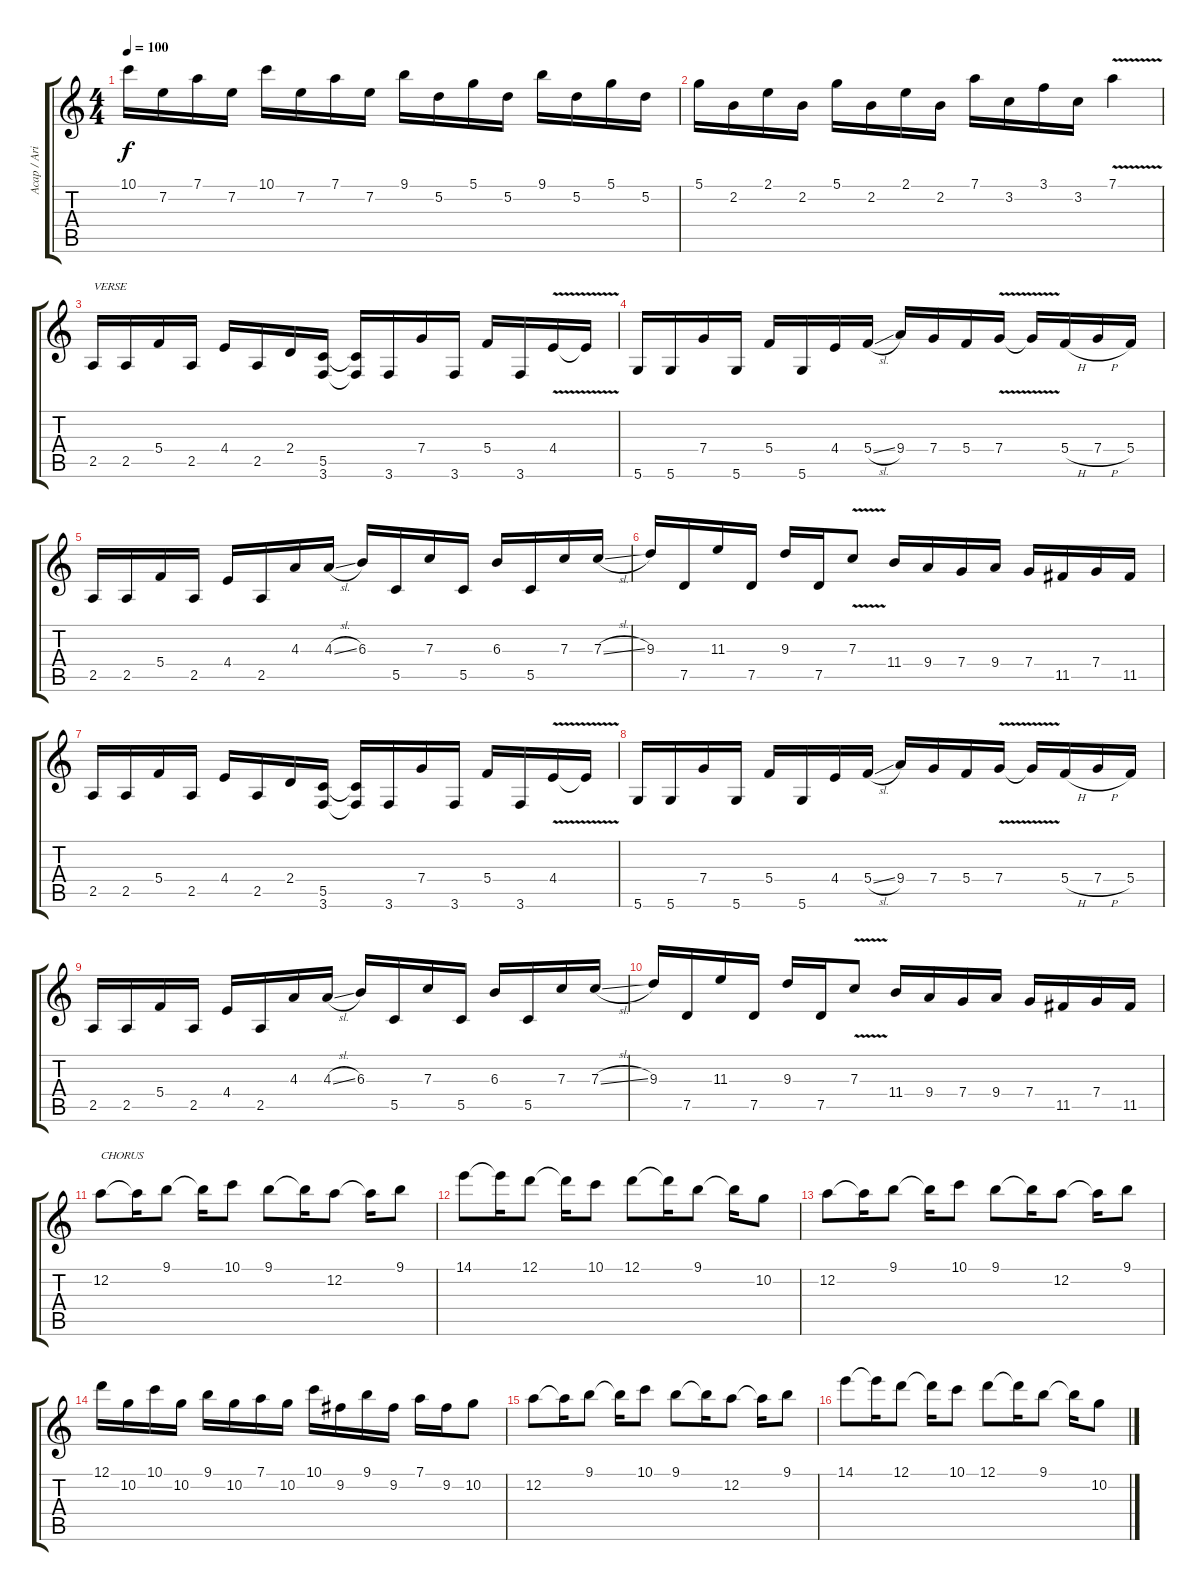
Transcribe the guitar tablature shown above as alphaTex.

\track ("Acap / Ariq" "Acap / Ari") {instrument distortionguitar}
\staff {score tabs}
\tuning (D4 A3 F3 C3 G2 D2) {hide}
\ts (4 4)
\tempo 100
\clef g2
\ks c
10.1.16{dy f} 7.2.16 7.1.16 7.2.16 10.1.16 7.2.16 7.1.16 7.2.16 9.1.16 5.2.16 5.1.16 5.2.16 9.1.16 5.2.16 5.1.16 5.2.16 |
5.1.16 2.2.16 2.1.16 2.2.16 5.1.16 2.2.16 2.1.16 2.2.16 7.1.16 3.2.16 3.1.16 3.2.16 7.1{v}.4 |
2.5.16{txt "VERSE"} 2.5.16 5.4.16 2.5.16 4.4.16 2.5.16 2.4.16 (5.5 3.6).16 (5.5{t} 3.6{t}).16 3.6.16 7.4.16 3.6.16 5.4.16 3.6.16 4.4{v}.16 4.4{t}.16 |
5.6.16 5.6.16 7.4.16 5.6.16 5.4.16 5.6.16 4.4.16 5.4{sl}.16 9.4.16 7.4.16 5.4.16 7.4{v}.16 7.4{t}.16 5.4{h}.16 7.4{h}.16 5.4.16 |
2.5.16 2.5.16 5.4.16 2.5.16 4.4.16 2.5.16 4.3.16 4.3{sl}.16 6.3.16 5.5.16 7.3.16 5.5.16 6.3.16 5.5.16 7.3.16 7.3{sl}.16 |
9.3.16 7.5.16 11.3.16 7.5.16 9.3.16 7.5.16 7.3{v}.8 11.4.16 9.4.16 7.4.16 9.4.16 7.4.16 11.5.16 7.4.16 11.5.16 |
2.5.16 2.5.16 5.4.16 2.5.16 4.4.16 2.5.16 2.4.16 (5.5 3.6).16 (5.5{t} 3.6{t}).16 3.6.16 7.4.16 3.6.16 5.4.16 3.6.16 4.4{v}.16 4.4{t}.16 |
5.6.16 5.6.16 7.4.16 5.6.16 5.4.16 5.6.16 4.4.16 5.4{sl}.16 9.4.16 7.4.16 5.4.16 7.4{v}.16 7.4{t}.16 5.4{h}.16 7.4{h}.16 5.4.16 |
2.5.16 2.5.16 5.4.16 2.5.16 4.4.16 2.5.16 4.3.16 4.3{sl}.16 6.3.16 5.5.16 7.3.16 5.5.16 6.3.16 5.5.16 7.3.16 7.3{sl}.16 |
9.3.16 7.5.16 11.3.16 7.5.16 9.3.16 7.5.16 7.3{v}.8 11.4.16 9.4.16 7.4.16 9.4.16 7.4.16 11.5.16 7.4.16 11.5.16 |
12.2.8{txt "CHORUS"} 12.2{t}.16 9.1.8 9.1{t}.16 10.1.8 9.1.8 9.1{t}.16 12.2.8 12.2{t}.16 9.1.8 |
14.1.8 14.1{t}.16 12.1.8 12.1{t}.16 10.1.8 12.1.8 12.1{t}.16 9.1.8 9.1{t}.16 10.2.8 |
12.2.8 12.2{t}.16 9.1.8 9.1{t}.16 10.1.8 9.1.8 9.1{t}.16 12.2.8 12.2{t}.16 9.1.8 |
12.1.16 10.2.16 10.1.16 10.2.16 9.1.16 10.2.16 7.1.16 10.2.16 10.1.16 9.2.16 9.1.16 9.2.16 7.1.16 9.2.16 10.2.8 |
12.2.8 12.2{t}.16 9.1.8 9.1{t}.16 10.1.8 9.1.8 9.1{t}.16 12.2.8 12.2{t}.16 9.1.8 |
14.1.8 14.1{t}.16 12.1.8 12.1{t}.16 10.1.8 12.1.8 12.1{t}.16 9.1.8 9.1{t}.16 10.2.8
